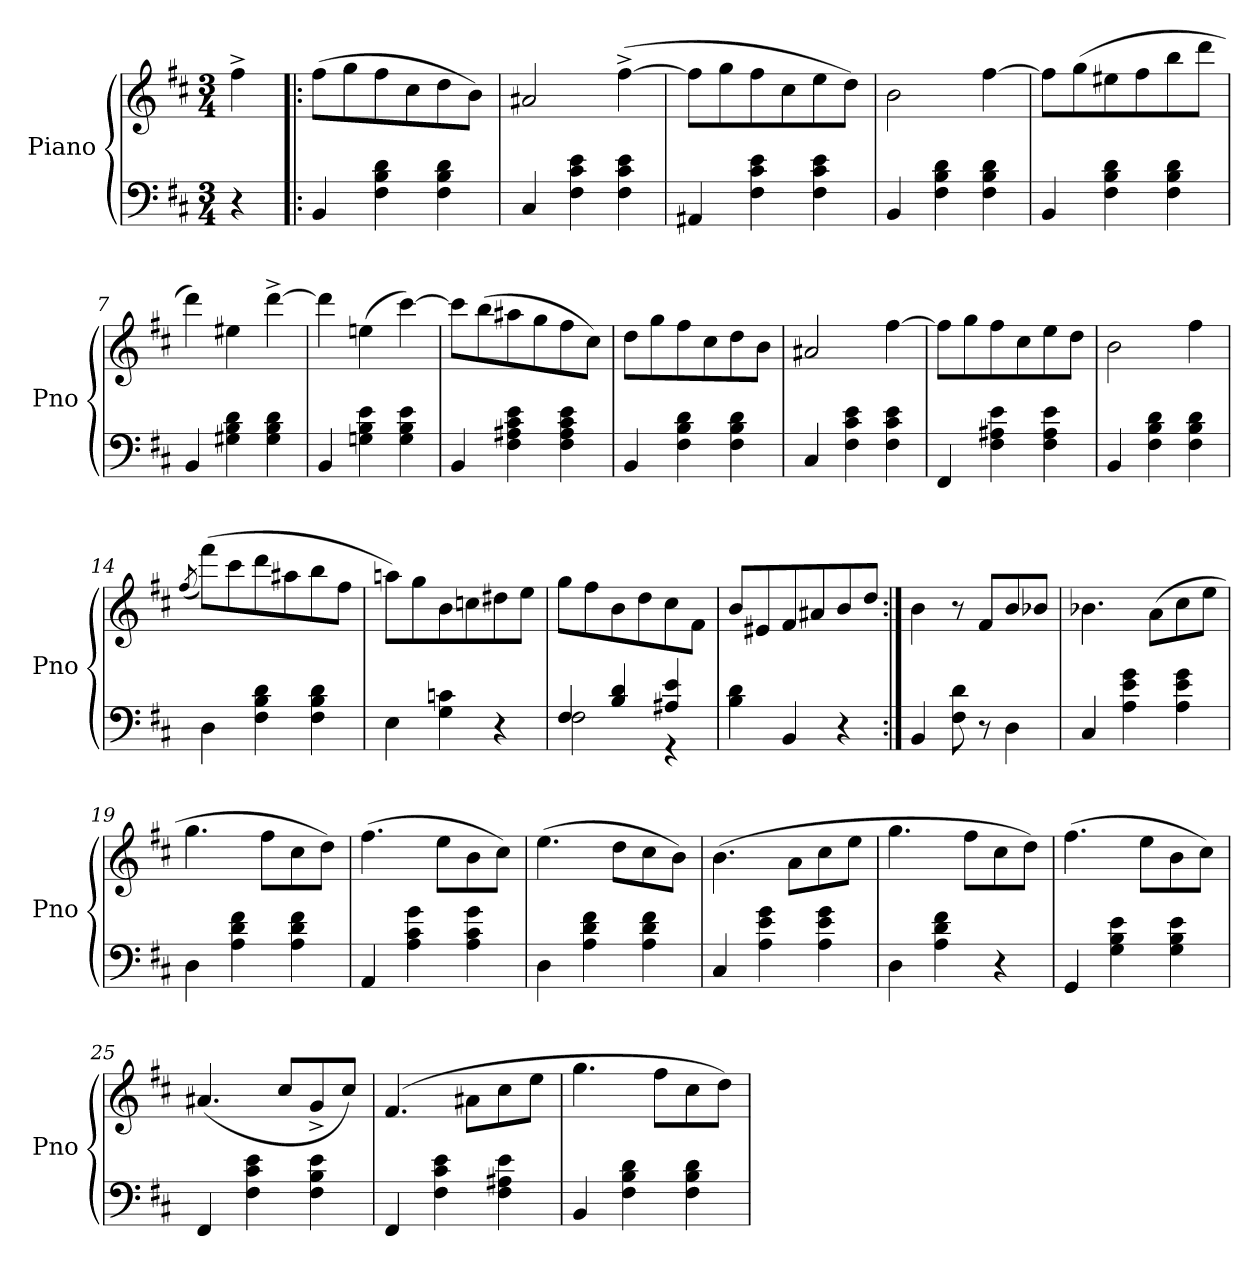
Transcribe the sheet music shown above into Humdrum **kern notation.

**kern	**kern	**dynam
*part1	*part1	*part1
*staff2	*staff1	*staff1/2
*I"Piano	*	*
*I'Pno	*	*
*clefF4	*clefG2	*
*k[f#c#]	*k[f#c#]	*
*M3/4	*M3/4	*
=1	=1	=1
!	!	!LO:DY:b
4r	4ff#^\	other-dynamics
=2!|:	=2!|:	=2!|:
4BB/	(>8ff#\L	.
.	8gg\	.
4F#\ 4B\ 4d\	8ff#\	.
.	8cc#\	.
4F#\ 4B\ 4d\	8dd\	.
.	8b\J)	.
=3	=3	=3
4C#/	2a#X/	.
4F#\ 4c#\ 4e\	.	.
4F#\ 4c#\ 4e\	(>[4ff#^\	.
=4	=4	=4
4AA#X/	8ff#\L]	.
.	8gg\	.
4F#\ 4c#\ 4e\	8ff#\	.
.	8cc#\	.
4F#\ 4c#\ 4e\	8ee\	.
.	8dd\J)	.
=5	=5	=5
4BB/	2b\	.
4F#\ 4B\ 4d\	.	.
4F#\ 4B\ 4d\	[4ff#\	.
!!LO:LB:g=z
=6	=6	=6
4BB/	8ff#\L]	.
.	(>8gg\	.
4F#\ 4B\ 4d\	8ee#X\	.
.	8ff#\	.
4F#\ 4B\ 4d\	8bb\	.
.	8ddd\J	.
=7	=7	=7
4BB/	4ddd\)	.
4G#X\ 4B\ 4d\	4ee#X\	.
4G#\ 4B\ 4d\	[4ddd^\	.
=8	=8	=8
4BB/	4ddd\]	.
4Gn\ 4B\ 4e\	(>4een\	.
4G\ 4B\ 4e\	[4ccc#\)	.
=9	=9	=9
4BB/	8ccc#\L]	.
.	(>8bb\	.
4F#\ 4A#X\ 4c#\ 4e\	8aa#X\	.
.	8gg\	.
4F#\ 4A#\ 4c#\ 4e\	8ff#\	.
.	8cc#\J)	.
=10	=10	=10
4BB/	8dd\L	.
.	8gg\	.
4F#\ 4B\ 4d\	8ff#\	.
.	8cc#\	.
4F#\ 4B\ 4d\	8dd\	.
.	8b\J	.
!!LO:LB:g=z
=11	=11	=11
4C#/	2a#X/	.
4F#\ 4c#\ 4e\	.	.
4F#\ 4c#\ 4e\	[4ff#\	.
=12	=12	=12
4FF#/	8ff#\L]	.
.	8gg\	.
4F#\ 4A#X\ 4e\	8ff#\	.
.	8cc#\	.
4F#\ 4A#\ 4e\	8ee\	.
.	8dd\J	.
=13	=13	=13
4BB/	2b\	.
4F#\ 4B\ 4d\	.	.
4F#\ 4B\ 4d\	4ff#\	.
=14	=14	=14
.	(<8qff#/	.
4D\	(>8fff#\L)	.
.	8ccc#\	.
4F#\ 4B\ 4d\	8ddd\	.
.	8aa#X\	.
4F#\ 4B\ 4d\	8bb\	.
.	8ff#\J	.
=15	=15	=15
4E\	8aan\L)	.
.	8gg\	.
4G\ 4cn\	8b\	.
.	8ccn\	.
4r	8dd#X\	.
.	8ee\J	.
!!LO:LB:g=z
=16	=16	=16
*^	*	*
4F#/	2F#\	8gg\L	.
.	.	8ff#\	.
4B/ 4d/	.	8b\	.
.	.	8dd\	.
4A#X/ 4e/	4r	8cc#\	.
.	.	8f#\J	.
*v	*v	*	*
=17	=17	=17
4B\ 4d\	8b/L	.
.	8e#X/	.
4BB/	8f#/	.
.	8a#X/	.
4r	8b/	.
.	8dd/J	.
=17X1:|!	=17X1:|!	=17X1:|!
4BB/	4b\	.
8F#\ 8d\	8r	.
8r	8f#/L	.
4D\	8b/	.
.	8b-X/J	.
=18	=18	=18
4C#/	4.b-X\	.
4A\ 4e\ 4g\	.	.
.	(>8a\L	.
4A\ 4e\ 4g\	8cc#\	.
.	8ee\J	.
=19	=19	=19
4D\	4.gg\	.
4A\ 4d\ 4f#\	.	.
.	8ff#\L	.
4A\ 4d\ 4f#\	8cc#\	.
.	8dd\J)	.
!!LO:LB:g=z
=20	=20	=20
4AA/	(>4.ff#\	.
4A\ 4c#\ 4g\	.	.
.	8ee\L	.
4A\ 4c#\ 4g\	8b\	.
.	8cc#\J)	.
=21	=21	=21
4D\	(>4.ee\	.
4A\ 4d\ 4f#\	.	.
.	8dd\L	.
4A\ 4d\ 4f#\	8cc#\	.
.	8b\J)	.
=22	=22	=22
4C#/	(>4.b\	.
4A\ 4e\ 4g\	.	.
.	8a\L	.
4A\ 4e\ 4g\	8cc#\	.
.	8ee\J	.
=23	=23	=23
4D\	4.gg\	.
4A\ 4d\ 4f#\	.	.
.	8ff#\L	.
4r	8cc#\	.
.	8dd\J)	.
=24	=24	=24
4GG/	(>4.ff#\	.
4G\ 4B\ 4e\	.	.
.	8ee\L	.
4G\ 4B\ 4e\	8b\	.
.	8cc#\J)	.
!!LO:PB:g=z
=25	=25	=25
4FF#/	(<4.a#X/	.
4F#\ 4c#\ 4e\	.	.
.	8cc#/L	.
4F#\ 4B\ 4e\	8g^/	.
.	8cc#/J)	.
=26	=26	=26
4FF#/	(>4.f#/	.
4F#\ 4c#\ 4e\	.	.
.	8a#X\L	.
4F#\ 4A#X\ 4e\	8cc#\	.
.	8ee\J	.
=27	=27	=27
4BB/	4.gg\	.
4F#\ 4B\ 4d\	.	.
.	8ff#\L	.
4F#\ 4B\ 4d\	8cc#\	.
.	8dd\J)	.
=	=	=
*-	*-	*-
